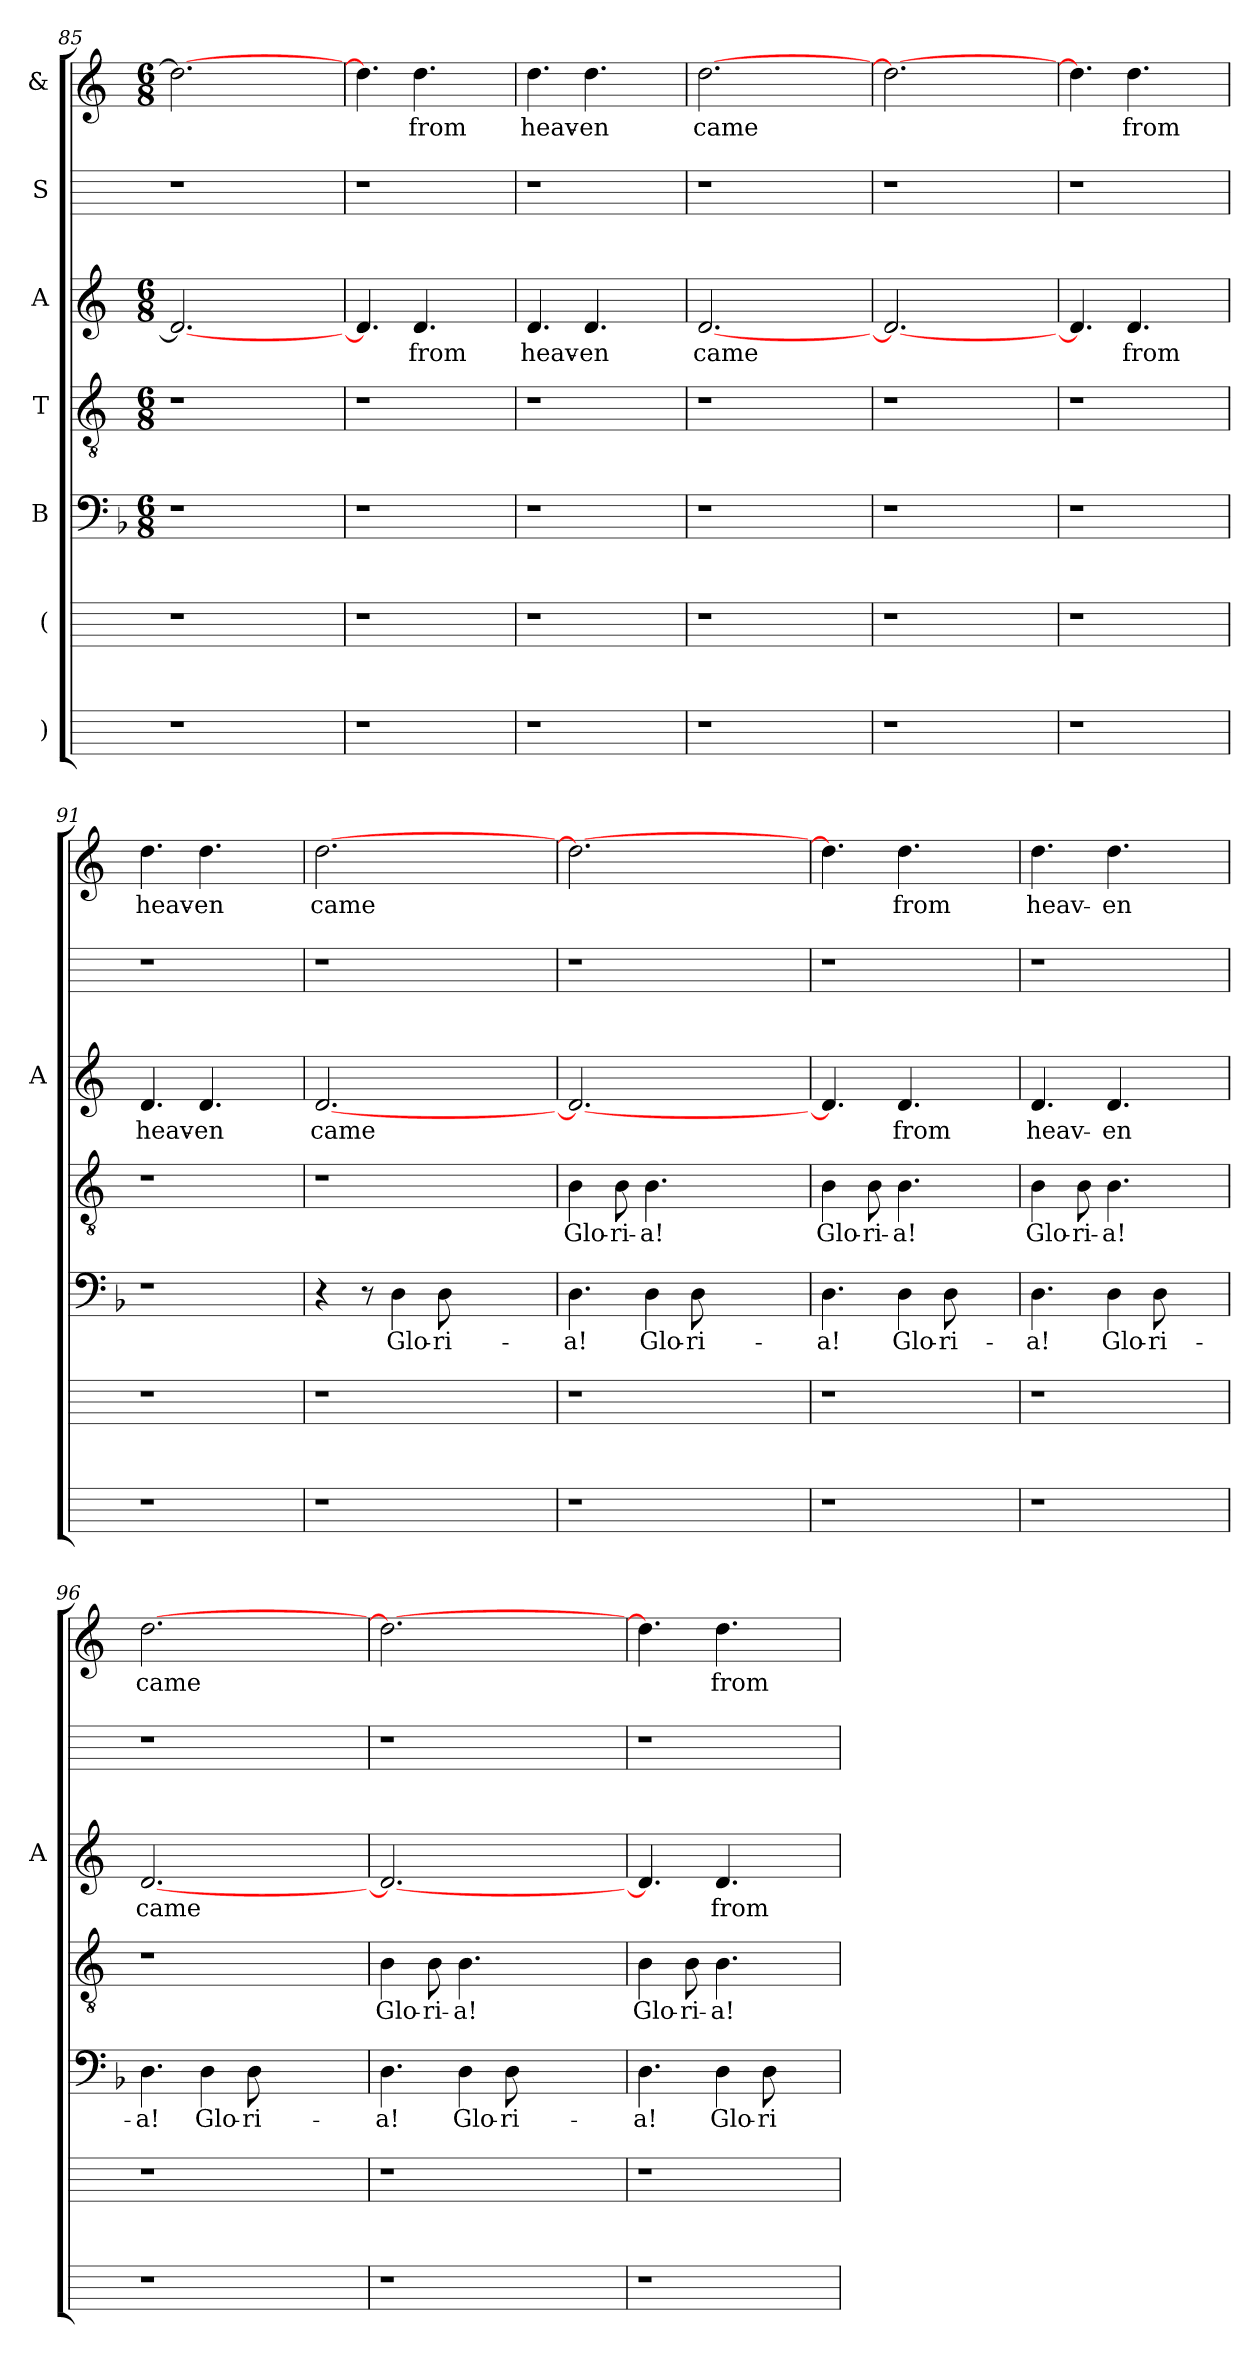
**kern	**kern	**kern	**text	**kern	**text	**kern	**text	**kern	**kern	**text
*part7	*part6	*part5	*part5	*part4	*part4	*part3	*part3	*part2	*part1	*part1
*staff7	*staff6	*staff5	*staff5	*staff4	*staff4	*staff3	*staff3	*staff2	*staff1	*staff1
*I")	*I"(	*I"B	*	*I"T	*	*I"A	*	*I"S	*I"&	*
*	*	*	*	*	*	*I'A	*	*	*	*
*	*	*clefF4	*	*clefGv2	*	*clefG2	*	*	*clefG2	*
*ITrd-3c-5	*ITrd-3c-5	*	*	*ITrd-3c-5	*	*ITrd-3c-5	*	*ITrd-3c-5	*ITrd-3c-5	*
*	*	*k[b-]	*	*	*	*	*	*	*	*
*	*	*F:	*	*	*	*	*	*	*	*
*	*	*M6/8	*	*M6/8	*	*M6/8	*	*	*M6/8	*
=85	=85	=85	=85	=85	=85	=85	=85	=85	=85	=85
!	!	!LO:N:vis=1	!	!LO:N:vis=1	!	!	!	!	!	!
1r	1r	2.r	.	2.r	.	2.g/_<	.	1r	2.gg\_>	.
.	.	4ryy	.	4ryy	.	4ryy	.	.	4ryy	.
=86	=86	=86	=86	=86	=86	=86	=86	=86	=86	=86
!	!	!LO:N:vis=1	!	!LO:N:vis=1	!	!	!	!	!	!
1r	1r	2.r	.	2.r	.	4.g/]	.	1r	4.gg\]	.
!	!	!	!	!	!	!	!LO:LY:b:cj	!	!	!LO:LY:b:cj
.	.	.	.	.	.	4.g/	from	.	4.gg\	from
.	.	4ryy	.	4ryy	.	4ryy	.	.	4ryy	.
=87	=87	=87	=87	=87	=87	=87	=87	=87	=87	=87
!	!	!LO:N:vis=1	!	!LO:N:vis=1	!	!	!LO:LY:b:cj	!	!	!LO:LY:b:cj
1r	1r	2.r	.	2.r	.	4.g/	heav-	1r	4.gg\	heav-
!	!	!	!	!	!	!	!LO:LY:b:cj	!	!	!LO:LY:b:cj
.	.	.	.	.	.	4.g/	-en	.	4.gg\	-en
.	.	4ryy	.	4ryy	.	4ryy	.	.	4ryy	.
=88	=88	=88	=88	=88	=88	=88	=88	=88	=88	=88
!	!	!LO:N:vis=1	!	!LO:N:vis=1	!	!	!LO:LY:b	!	!	!LO:LY:b
1r	1r	2.r	.	2.r	.	[<2.g/	came	1r	[>2.gg\	came
.	.	4ryy	.	4ryy	.	4ryy	.	.	4ryy	.
=89	=89	=89	=89	=89	=89	=89	=89	=89	=89	=89
!	!	!LO:N:vis=1	!	!LO:N:vis=1	!	!	!	!	!	!
1r	1r	2.r	.	2.r	.	2.g/_<	.	1r	2.gg\_>	.
.	.	4ryy	.	4ryy	.	4ryy	.	.	4ryy	.
=90	=90	=90	=90	=90	=90	=90	=90	=90	=90	=90
!	!	!LO:N:vis=1	!	!LO:N:vis=1	!	!	!	!	!	!
1r	1r	2.r	.	2.r	.	4.g/]	.	1r	4.gg\]	.
!	!	!	!	!	!	!	!LO:LY:b:cj	!	!	!LO:LY:b:cj
.	.	.	.	.	.	4.g/	from	.	4.gg\	from
.	.	4ryy	.	4ryy	.	4ryy	.	.	4ryy	.
=91	=91	=91	=91	=91	=91	=91	=91	=91	=91	=91
!	!	!LO:N:vis=1	!	!LO:N:vis=1	!	!	!LO:LY:b:cj	!	!	!LO:LY:b:cj
1r	1r	2.r	.	2.r	.	4.g/	heav-	1r	4.gg\	heav-
!	!	!	!	!	!	!	!LO:LY:b:cj	!	!	!LO:LY:b:cj
.	.	.	.	.	.	4.g/	-en	.	4.gg\	-en
.	.	4ryy	.	4ryy	.	4ryy	.	.	4ryy	.
!!LO:PB:g=z
=92	=92	=92	=92	=92	=92	=92	=92	=92	=92	=92
!	!	!	!	!LO:N:vis=1	!	!	!LO:LY:b	!	!	!LO:LY:b
1r	1r	4r	.	2.r	.	[<2.g/	came	1r	[>2.gg\	came
.	.	8r	.	.	.	.	.	.	.	.
!	!	!	!LO:LY:b:cj	!	!	!	!	!	!	!
.	.	4D\	Glo-	.	.	.	.	.	.	.
!	!	!	!LO:LY:b:cj	!	!	!	!	!	!	!
.	.	8D\	-ri-	.	.	.	.	.	.	.
.	.	4ryy	.	4ryy	.	4ryy	.	.	4ryy	.
=93	=93	=93	=93	=93	=93	=93	=93	=93	=93	=93
!	!	!	!LO:LY:b:cj	!	!LO:LY:b:cj	!	!	!	!	!
1r	1r	4.D\	-a!	4e\	Glo-	2.g/_<	.	1r	2.gg\_>	.
!	!	!	!	!	!LO:LY:b:cj	!	!	!	!	!
.	.	.	.	8e\	-ri-	.	.	.	.	.
!	!	!	!LO:LY:b:cj	!	!LO:LY:b:cj	!	!	!	!	!
.	.	4D\	Glo-	4.e\	-a!	.	.	.	.	.
!	!	!	!LO:LY:b:cj	!	!	!	!	!	!	!
.	.	8D\	-ri-	.	.	.	.	.	.	.
.	.	4ryy	.	4ryy	.	4ryy	.	.	4ryy	.
=94	=94	=94	=94	=94	=94	=94	=94	=94	=94	=94
!	!	!	!LO:LY:b:cj	!	!LO:LY:b:cj	!	!	!	!	!
1r	1r	4.D\	-a!	4e\	Glo-	4.g/]	.	1r	4.gg\]	.
!	!	!	!	!	!LO:LY:b:cj	!	!	!	!	!
.	.	.	.	8e\	-ri-	.	.	.	.	.
!	!	!	!LO:LY:b:cj	!	!LO:LY:b:cj	!	!LO:LY:b:cj	!	!	!LO:LY:b:cj
.	.	4D\	Glo-	4.e\	-a!	4.g/	from	.	4.gg\	from
!	!	!	!LO:LY:b:cj	!	!	!	!	!	!	!
.	.	8D\	-ri-	.	.	.	.	.	.	.
.	.	4ryy	.	4ryy	.	4ryy	.	.	4ryy	.
=95	=95	=95	=95	=95	=95	=95	=95	=95	=95	=95
!	!	!	!LO:LY:b:cj	!	!LO:LY:b:cj	!	!LO:LY:b:cj	!	!	!LO:LY:b:cj
1r	1r	4.D\	-a!	4e\	Glo-	4.g/	heav-	1r	4.gg\	heav-
!	!	!	!	!	!LO:LY:b:cj	!	!	!	!	!
.	.	.	.	8e\	-ri-	.	.	.	.	.
!	!	!	!LO:LY:b:cj	!	!LO:LY:b:cj	!	!LO:LY:b:cj	!	!	!LO:LY:b:cj
.	.	4D\	Glo-	4.e\	-a!	4.g/	-en	.	4.gg\	-en
!	!	!	!LO:LY:b:cj	!	!	!	!	!	!	!
.	.	8D\	-ri-	.	.	.	.	.	.	.
.	.	4ryy	.	4ryy	.	4ryy	.	.	4ryy	.
=96	=96	=96	=96	=96	=96	=96	=96	=96	=96	=96
!	!	!	!LO:LY:b:cj	!LO:N:vis=1	!	!	!LO:LY:b	!	!	!LO:LY:b
1r	1r	4.D\	-a!	2.r	.	[<2.g/	came	1r	[>2.gg\	came
!	!	!	!LO:LY:b:cj	!	!	!	!	!	!	!
.	.	4D\	Glo-	.	.	.	.	.	.	.
!	!	!	!LO:LY:b:cj	!	!	!	!	!	!	!
.	.	8D\	-ri-	.	.	.	.	.	.	.
.	.	4ryy	.	4ryy	.	4ryy	.	.	4ryy	.
=97	=97	=97	=97	=97	=97	=97	=97	=97	=97	=97
!	!	!	!LO:LY:b:cj	!	!LO:LY:b:cj	!	!	!	!	!
1r	1r	4.D\	-a!	4e\	Glo-	2.g/_<	.	1r	2.gg\_>	.
!	!	!	!	!	!LO:LY:b:cj	!	!	!	!	!
.	.	.	.	8e\	-ri-	.	.	.	.	.
!	!	!	!LO:LY:b:cj	!	!LO:LY:b:cj	!	!	!	!	!
.	.	4D\	Glo-	4.e\	-a!	.	.	.	.	.
!	!	!	!LO:LY:b:cj	!	!	!	!	!	!	!
.	.	8D\	-ri-	.	.	.	.	.	.	.
.	.	4ryy	.	4ryy	.	4ryy	.	.	4ryy	.
=98	=98	=98	=98	=98	=98	=98	=98	=98	=98	=98
!	!	!	!LO:LY:b:cj	!	!LO:LY:b:cj	!	!	!	!	!
1r	1r	4.D\	-a!	4e\	Glo-	4.g/]	.	1r	4.gg\]	.
!	!	!	!	!	!LO:LY:b:cj	!	!	!	!	!
.	.	.	.	8e\	-ri-	.	.	.	.	.
!	!	!	!LO:LY:b:cj	!	!LO:LY:b:cj	!	!LO:LY:b:cj	!	!	!LO:LY:b:cj
.	.	4D\	Glo-	4.e\	-a!	4.g/	from	.	4.gg\	from
!	!	!	!LO:LY:b:cj	!	!	!	!	!	!	!
.	.	8D\	-ri-	.	.	.	.	.	.	.
.	.	4ryy	.	4ryy	.	4ryy	.	.	4ryy	.
=	=	=	=	=	=	=	=	=	=	=
*-	*-	*-	*-	*-	*-	*-	*-	*-	*-	*-
